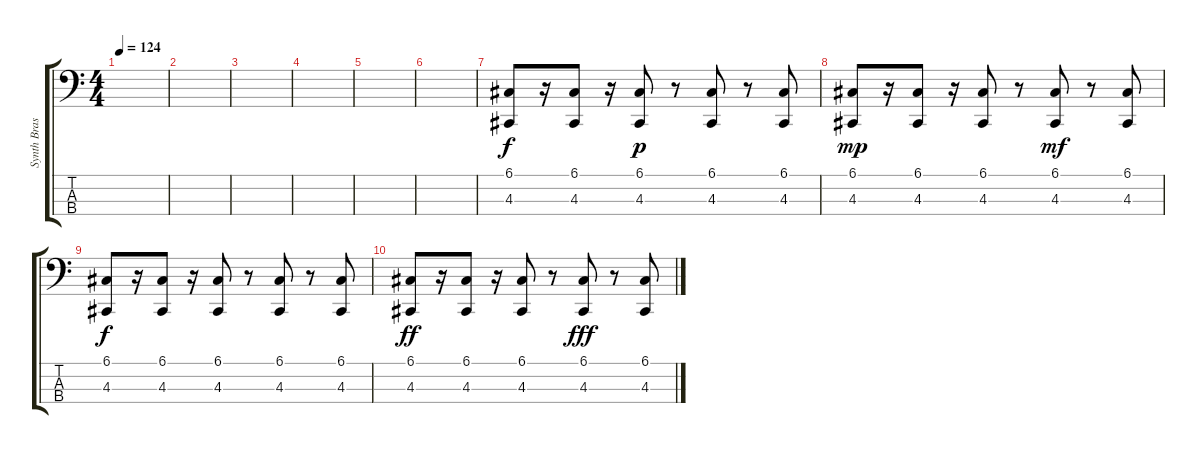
\track ("Synth Brass" "Synth Bras") {instrument synthbrass1}
\staff {score tabs}
\tuning (G2 D2 A1 E1) {hide}
\ts (4 4)
\tempo 124
\clef f4
\ks c
|
|
|
|
|
|
(6.1 4.3).8 r.16 (6.1 4.3).8 r.16 (6.1 4.3).8{dy p} r.8 (6.1 4.3).8 r.8 (6.1 4.3).8 |
(6.1 4.3).8{dy mp} r.16 (6.1 4.3).8 r.16 (6.1 4.3).8 r.8 (6.1 4.3).8{dy mf} r.8 (6.1 4.3).8 |
(6.1 4.3).8{dy f} r.16 (6.1 4.3).8 r.16 (6.1 4.3).8 r.8 (6.1 4.3).8 r.8 (6.1 4.3).8 |
(6.1 4.3).8{dy ff} r.16 (6.1 4.3).8 r.16 (6.1 4.3).8 r.8 (6.1 4.3).8{dy fff} r.8 (6.1 4.3).8
